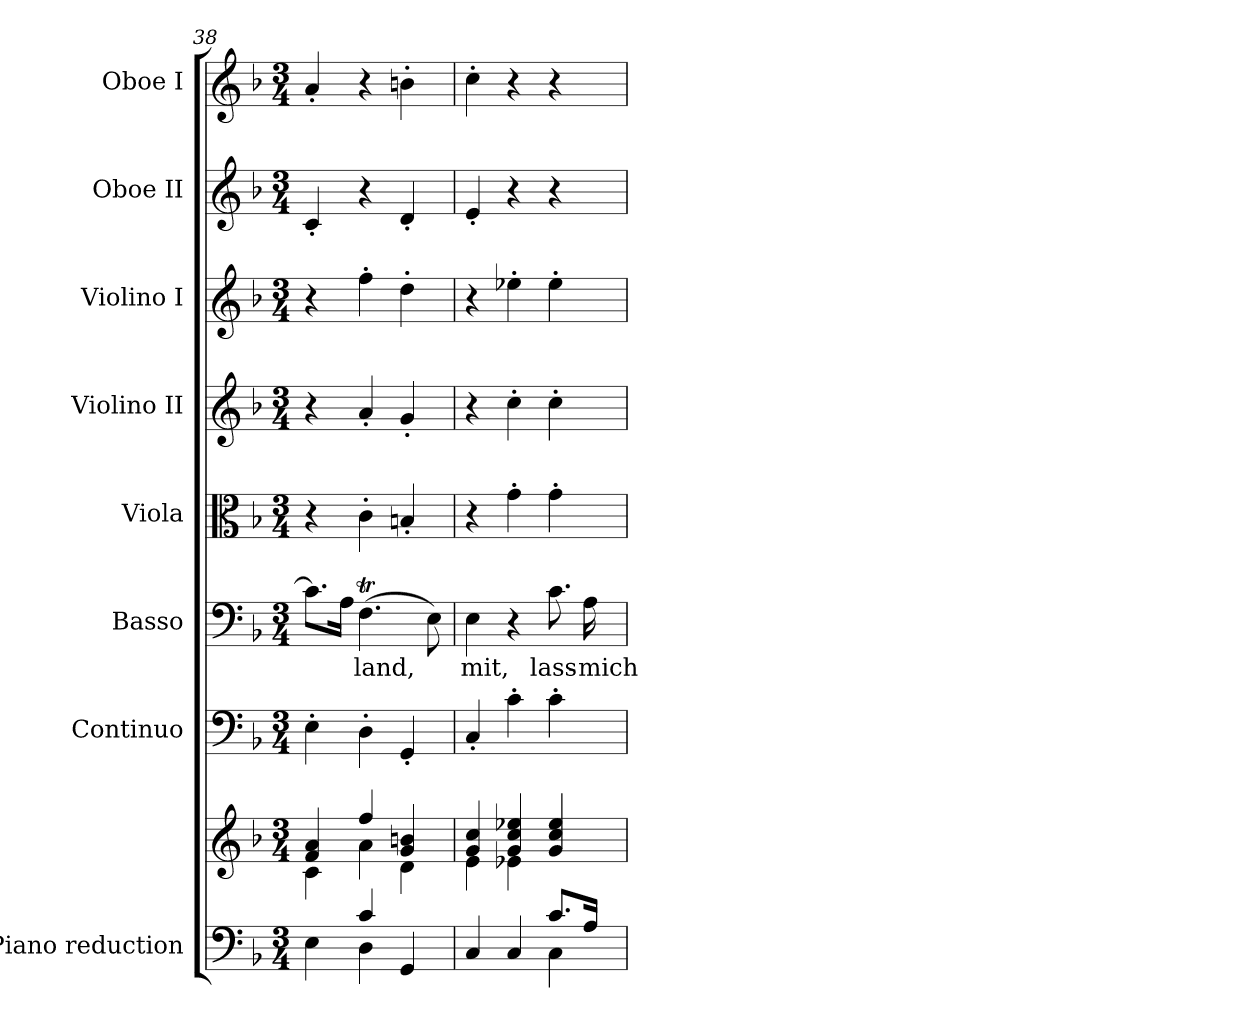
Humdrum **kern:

**kern	**kern	**kern	**kern	**text	**kern	**kern	**kern	**kern	**kern
*part8	*part8	*part7	*part6	*part6	*part5	*part4	*part3	*part2	*part1
*staff9	*staff8	*staff7	*staff6	*staff6	*staff5	*staff4	*staff3	*staff2	*staff1
*I"Piano reduction	*	*I"Continuo	*I"Basso	*	*I"Viola	*I"Violino II	*I"Violino I	*I"Oboe II	*I"Oboe I
*I'Pno	*	*	*	*	*	*	*	*I'Ob	*I'Ob
*clefF4	*clefG2	*clefF4	*clefF4	*	*clefC3	*clefG2	*clefG2	*clefG2	*clefG2
*k[b-]	*k[b-]	*k[b-]	*k[b-]	*	*k[b-]	*k[b-]	*k[b-]	*k[b-]	*k[b-]
*M3/4	*M3/4	*M3/4	*M3/4	*	*M3/4	*M3/4	*M3/4	*M3/4	*M3/4
=38	=38	=38	=38	=38	=38	=38	=38	=38	=38
*^	*^	*	*	*	*	*	*	*	*
4ryy	4E\	4f/ 4a/	4c\	4E'\	8.c\L]	.	4r	4r	4r	4c'/	4a'/
.	.	.	.	.	16A\Jk	.	.	.	.	.	.
!	!	!	!	!	!	!LO:LY:b	!	!	!	!	!
4c/	4D\	4ff/	4a\	4D'\	(>4.FT\	-land,	4c'\	4a'/	4ff'\	4r	4r
4GG/	4ryy	4g/ 4bn/	4d\	4GG'/	.	.	4Bn'/	4g'/	4dd'\	4d'/	4bn'\
.	.	.	.	.	8E\)	.	.	.	.	.	.
=39	=39	=39	=39	=39	=39	=39	=39	=39	=39	=39	=39
!	!	!	!	!	!	!LO:LY:b	!	!	!	!	!
2ryy	4C/	4g/ 4cc/	4e\	4C'/	4E\	mit,	4r	4r	4r	4e'/	4cc'\
.	4C/	4g/ 4cc/ 4ee-X/	4e-X\	4c'\	4r	.	4g'\	4cc'\	4ee-X'\	4r	4r
!	!	!	!	!	!	!LO:LY:b	!	!	!	!	!
8.c/L	4C\	4g/ 4cc/ 4ee-/	4ryy	4c'\	8.c\	lass-	4g'\	4cc'\	4ee-'\	4r	4r
!	!	!	!	!	!	!LO:LY:b	!	!	!	!	!
16A/Jk	.	.	.	.	16A\	-mich	.	.	.	.	.
*v	*v	*	*	*	*	*	*	*	*	*	*
*	*v	*v	*	*	*	*	*	*	*	*
=	=	=	=	=	=	=	=	=	=
*-	*-	*-	*-	*-	*-	*-	*-	*-	*-
